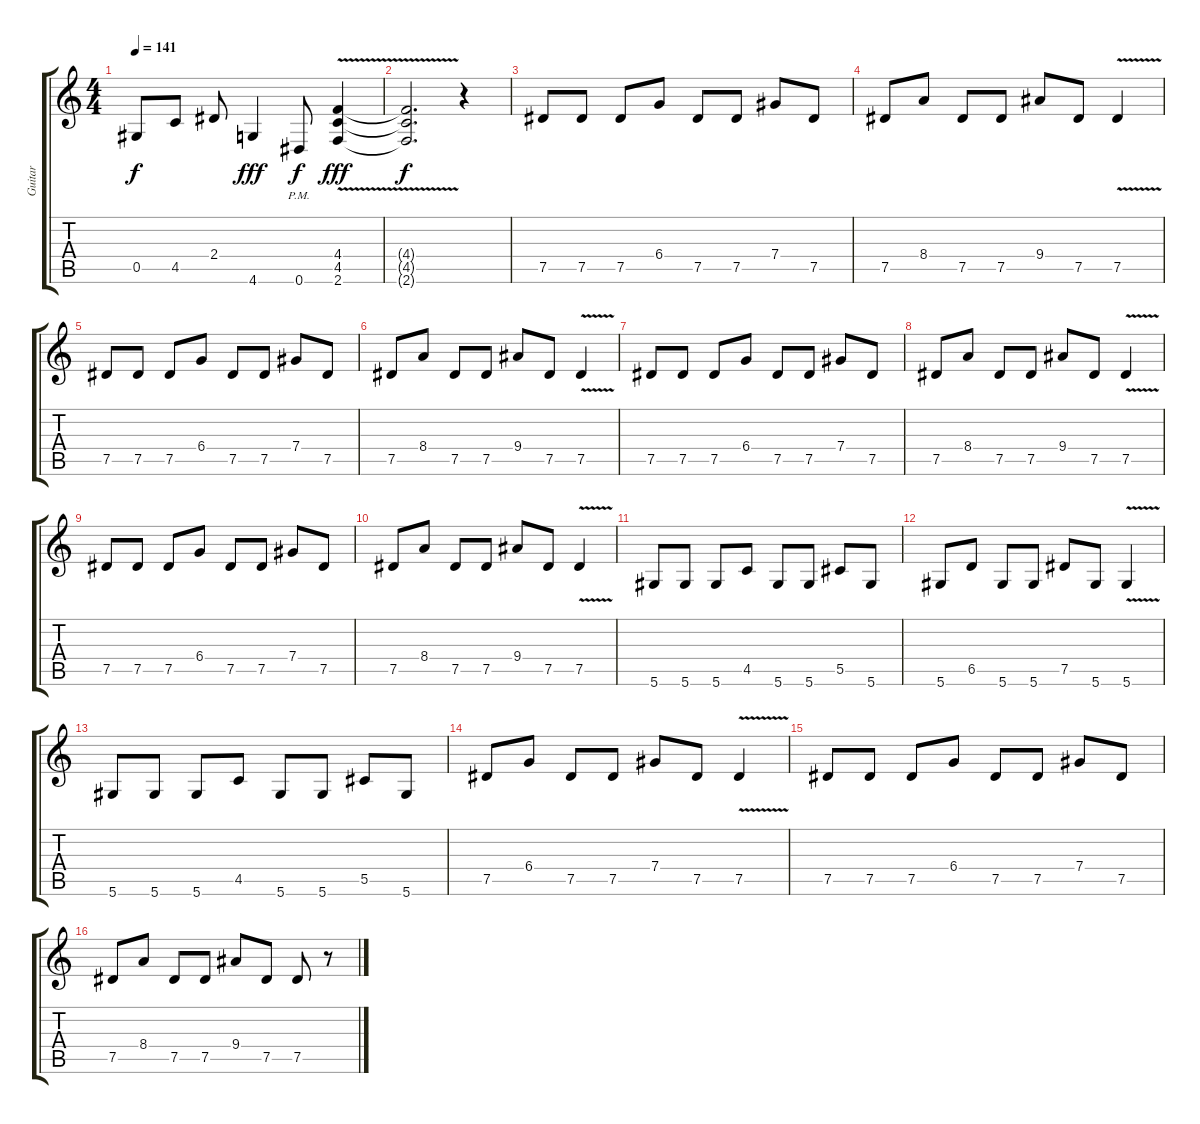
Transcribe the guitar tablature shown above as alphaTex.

\track ("Guitar" "Guitar") {instrument overdrivenguitar}
\staff {score tabs}
\tuning (Eb4 Bb3 Gb3 Db3 Ab2 Eb2) {hide}
\ts (4 4)
\tempo 141
\clef g2
\ks c
0.5.8{dy f} 4.5.8 2.4.8 4.6.4{dy fff} 0.6{pm}.8{dy f} (4.4{v} 4.5{v} 2.6{v}).4{dy fff} |
(4.4{t} 4.5{t} 2.6{t}).2{d dy f} r.4 |
7.5.8 7.5.8 7.5.8 6.4.8 7.5.8 7.5.8 7.4.8 7.5.8 |
7.5.8 8.4.8 7.5.8 7.5.8 9.4.8 7.5.8 7.5{v}.4 |
7.5.8 7.5.8 7.5.8 6.4.8 7.5.8 7.5.8 7.4.8 7.5.8 |
7.5.8 8.4.8 7.5.8 7.5.8 9.4.8 7.5.8 7.5{v}.4 |
7.5.8 7.5.8 7.5.8 6.4.8 7.5.8 7.5.8 7.4.8 7.5.8 |
7.5.8 8.4.8 7.5.8 7.5.8 9.4.8 7.5.8 7.5{v}.4 |
7.5.8 7.5.8 7.5.8 6.4.8 7.5.8 7.5.8 7.4.8 7.5.8 |
7.5.8 8.4.8 7.5.8 7.5.8 9.4.8 7.5.8 7.5{v}.4 |
5.6.8 5.6.8 5.6.8 4.5.8 5.6.8 5.6.8 5.5.8 5.6.8 |
5.6.8 6.5.8 5.6.8 5.6.8 7.5.8 5.6.8 5.6{v}.4 |
5.6.8 5.6.8 5.6.8 4.5.8 5.6.8 5.6.8 5.5.8 5.6.8 |
7.5.8 6.4.8 7.5.8 7.5.8 7.4.8 7.5.8 7.5{v}.4 |
7.5.8 7.5.8 7.5.8 6.4.8 7.5.8 7.5.8 7.4.8 7.5.8 |
7.5.8 8.4.8 7.5.8 7.5.8 9.4.8 7.5.8 7.5.8 r.8
